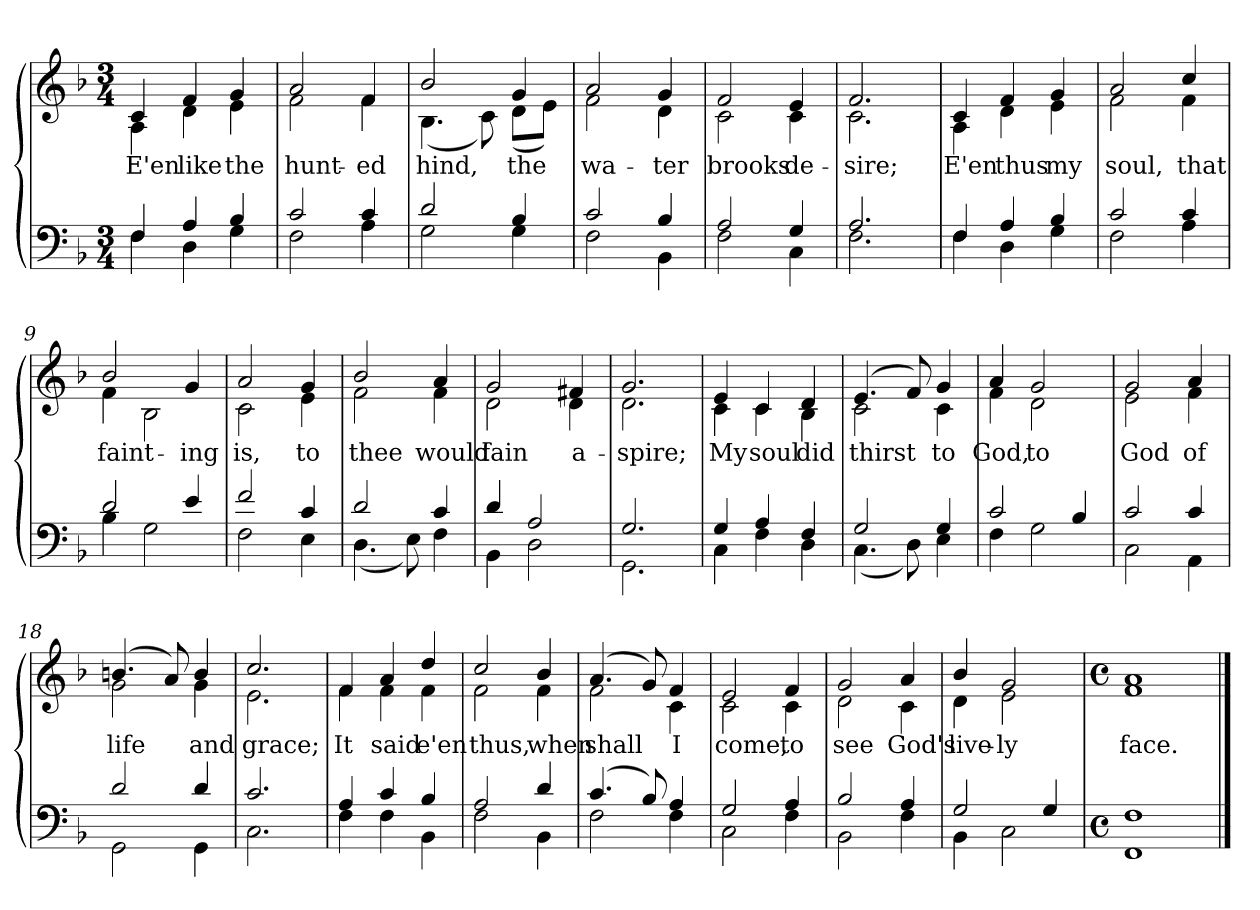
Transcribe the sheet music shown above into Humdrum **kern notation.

**kern	**kern	**text
*part2	*part1	*part1
*staff2	*staff1	*staff1
*clefF4	*clefG2	*
*k[b-]	*k[b-]	*
*F:	*F:	*
*M3/4	*M3/4	*
=1	=1	=1
*^	*^	*
4F/	4F\	4c/	4A\	E'en
4A/	4D\	4f/	4d\	like
4B-/	4G\	4g/	4e\	the
=2	=2	=2	=2	=2
2c/	2F\	2a/	2f\	hunt-
4c/	4A\	4f/	4f\	-ed
=3	=3	=3	=3	=3
2d/	2G\	2b-/	(4.B-\	hind,
.	.	.	8c\)	.
4B-/	4G\	4g/	(8d\L	the
.	.	.	8e\J)	.
=4	=4	=4	=4	=4
2c/	2F\	2a/	2f\	wa-
4B-/	4BB-\	4g/	4d\	-ter
=5	=5	=5	=5	=5
2A/	2F\	2f/	2c\	brooks
4G/	4C\	4e/	4c\	de-
=6	=6	=6	=6	=6
2.A/	2.F\	2.f/	2.c\	-sire;
!!LO:LB:g=z	!!
=7	=7	=7	=7	=7
4F/	4F\	4c/	4A\	E'en
4A/	4D\	4f/	4d\	thus
4B-/	4G\	4g/	4e\	my
=8	=8	=8	=8	=8
2c/	2F\	2a/	2f\	soul,
4c/	4A\	4cc/	4f\	that
=9	=9	=9	=9	=9
2d/	4B-\	2b-/	4f\	faint-
.	2G\	.	2B-\	.
4e/	.	4g/	.	-ing
=10	=10	=10	=10	=10
2f/	2F\	2a/	2c\	is,
4c/	4E\	4g/	4e\	to
=11	=11	=11	=11	=11
2d/	(4.D\	2b-/	2f\	thee
.	8E\)	.	.	.
4c/	4F\	4a/	4f\	would
=12	=12	=12	=12	=12
4d/	4BB-\	2g/	2d\	fain
2A/	2D\	.	.	.
.	.	4f#X/	4d\	a-
=13	=13	=13	=13	=13
2.G/	2.GG\	2.g/	2.d\	-spire;
!!LO:LB:g=z	!!
=14	=14	=14	=14	=14
4G/	4C\	4e/	4c\	My
4A/	4F\	4c/	4c\	soul
4F/	4D\	4d/	4B-\	did
=15	=15	=15	=15	=15
2G/	(4.C\	(4.e/	2c\	thirst
.	8D\)	8f/)	.	.
4G/	4E\	4g/	4c\	to
=16	=16	=16	=16	=16
2c/	4F\	4a/	4f\	God,
.	2G\	2g/	2d\	to
4B-/	.	.	.	.
=17	=17	=17	=17	=17
2c/	2C\	2g/	2e\	God
4c/	4AA\	4a/	4f\	of
=18	=18	=18	=18	=18
2d/	2GG\	(4.bn/	2g\	life
.	.	8a/)	.	.
4d/	4GG\	4b/	4g\	and
=19	=19	=19	=19	=19
2.c/	2.C\	2.cc/	2.e\	grace;
!!LO:LB:g=z	!!
=20	=20	=20	=20	=20
4A/	4F\	4f/	4f\	It
4c/	4F\	4a/	4f\	said
4B-/	4BB-\	4dd/	4f\	e'en
=21	=21	=21	=21	=21
2A/	2F\	2cc/	2f\	thus,
4d/	4BB-\	4b-/	4f\	when
=22	=22	=22	=22	=22
(4.c/	2F\	(4.a/	2f\	shall
8B-/)	.	8g/)	.	.
4A/	4F\	4f/	4c\	I
=23	=23	=23	=23	=23
2G/	2C\	2e/	2c\	come,
4A/	4F\	4f/	4c\	to
=24	=24	=24	=24	=24
2B-/	2BB-\	2g/	2d\	see
4A/	4F\	4a/	4c\	God's
=25	=25	=25	=25	=25
2G/	4BB-\	4b-/	4d\	live-
.	2C\	2g/	2e\	-ly
4G/	.	.	.	.
=26	=26	=26	=26	=26
*M4/4	*	*M4/4	*	*
*met(c)	*	*met(c)	*	*
1F	1FF	1a	1f	face.
*v	*v	*	*	*
*	*v	*v	*
==	==	==
*-	*-	*-
